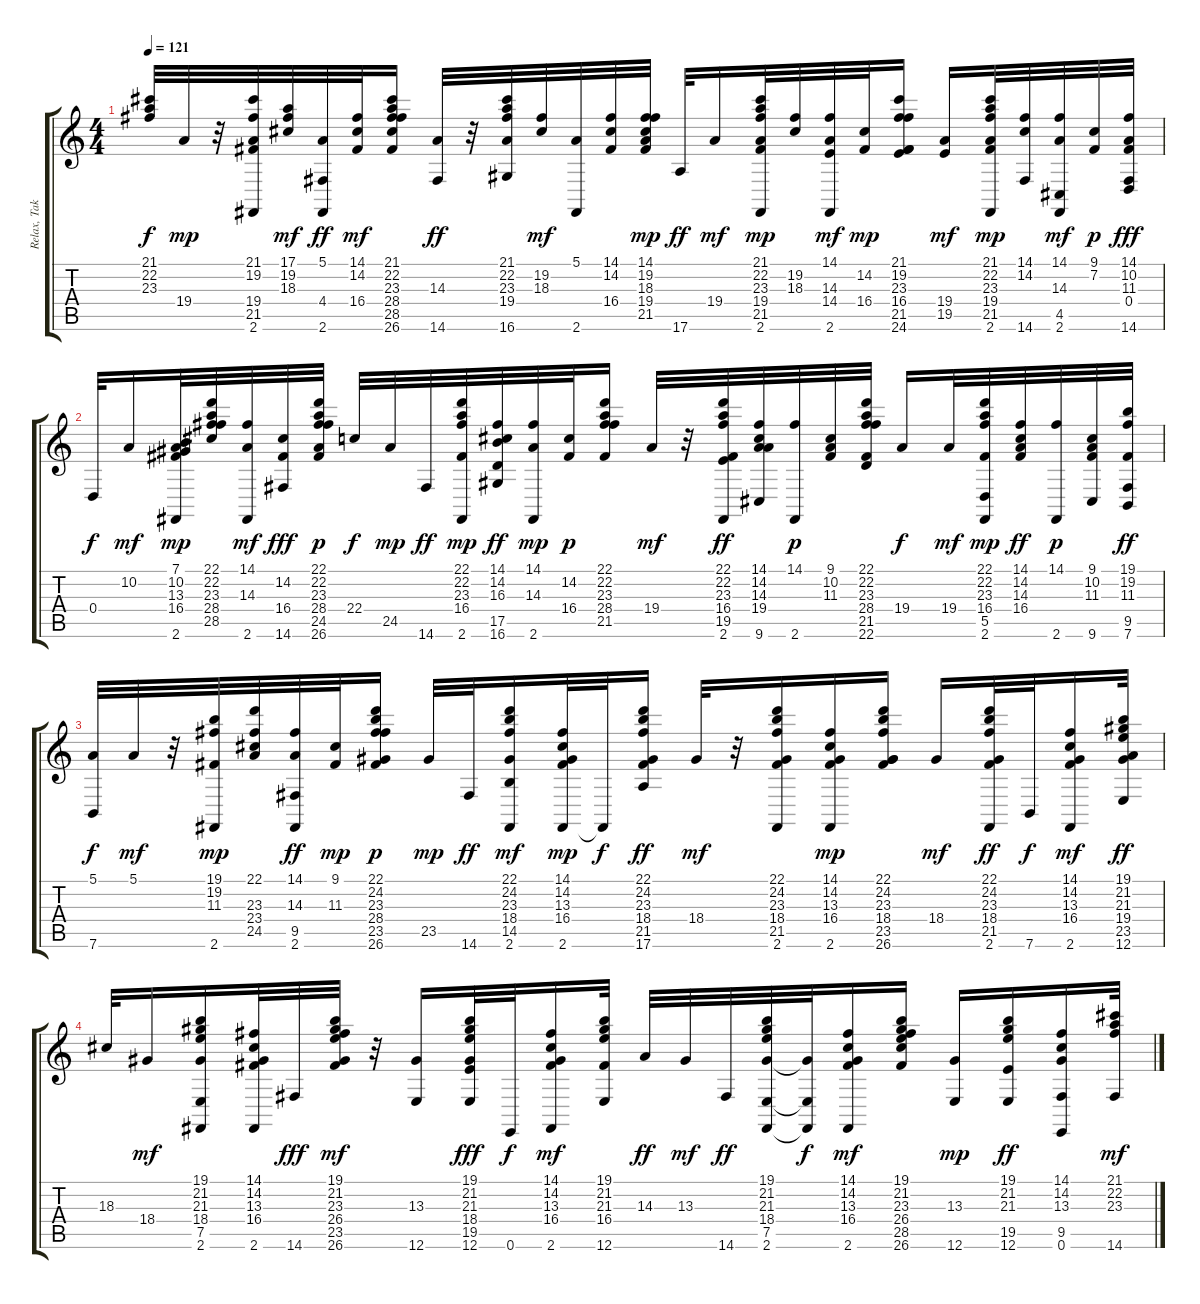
\track ("Relax, Take It Easy - Mika" "Relax, Tak") {instrument glockenspiel}
\staff {score tabs}
\tuning (E4 B3 G3 D3 A2 E2) {hide}
\ts (4 4)
\tempo 121
\clef g2
\ks c
(21.1{t} 22.2{t} 23.3{t}).32{dy f} 19.4.32{dy mp} r.32 (21.1 19.2 19.4 21.5 2.6).32 (17.1 19.2 18.3).32{dy mf} (5.1 4.4 2.6).32{dy ff} (14.1 14.2 16.4).32{dy mf} (21.1 22.2 23.3 28.4 28.5 26.6).16 (14.3 14.6).32{dy ff} r.32 (21.1 22.2 23.3 19.4 16.6).32 (19.2 18.3).32{dy mf} (5.1 2.6).32 (14.1 14.2 16.4).32 (14.1 19.2 18.3 19.4 21.5).32{dy mp} 17.6.32{dy ff} 19.4.16{dy mf} (21.1 22.2 23.3 19.4 21.5 2.6).32{dy mp} (19.2 18.3).32 (14.1 14.3 14.4 2.6).32{dy mf} (14.2 16.4).32{dy mp} (21.1 19.2 23.3 16.4 21.5 24.6).16 (19.4 19.5).16{dy mf} (21.1 22.2 23.3 19.4 21.5 2.6).32{dy mp} (14.1 14.2 14.6).32 (14.1 14.3 4.5 2.6).32{dy mf} (9.1 7.2).32{dy p} (14.1 10.2 11.3 0.4 14.6).32{dy fff} |
0.4.32{dy f} 10.2.16{dy mf} (7.1 10.2 13.3 16.4 2.6).32{dy mp} (22.1 22.2 23.3 28.4 28.5).32 (14.1 14.3 2.6).32{dy mf} (14.2 16.4 14.6).32{dy fff} (22.1 22.2 23.3 28.4 24.5 26.6).32{dy p} 22.4.32{dy f} 24.5.32{dy mp} 14.6.32{dy ff} (22.1 22.2 23.3 16.4 2.6).32{dy mp} (14.1 14.2 16.3 17.5 16.6).32{dy ff} (14.1 14.3 2.6).32{dy mp} (14.2 16.4).32{dy p} (22.1 22.2 23.3 28.4 21.5).16 19.4.32{dy mf} r.32 (22.1 22.2 23.3 16.4 19.5 2.6).32{dy ff} (14.1 14.2 14.3 19.4 9.6).32 (14.1 2.6).32{dy p} (9.1 10.2 11.3).32 (22.1 22.2 23.3 28.4 21.5 22.6).32 19.4.16{dy f} 19.4.32{dy mf} (22.1 22.2 23.3 16.4 5.5 2.6).32{dy mp} (14.1 14.2 14.3 16.4).32{dy ff} (14.1 2.6).32{dy p} (9.1 10.2 11.3 9.6).32 (19.1 19.2 11.3 9.5 7.6).32{dy ff} |
(5.1 7.6).32{dy f} 5.1.32{dy mf} r.32 (19.1 19.2 11.3 2.6).32{dy mp} (22.1 23.3 23.4 24.5).32 (14.1 14.3 9.5 2.6).32{dy ff} (9.1 11.3).32{dy mp} (22.1 24.2 23.3 28.4 23.5 26.6).16{dy p} 23.5.32{dy mp} 14.6.32{dy ff} (22.1 24.2 23.3 18.4 14.5 2.6).16{dy mf} (14.1 14.2 13.3 16.4 2.6).32{dy mp} 2.6{t}.32{dy f} (22.1 24.2 23.3 18.4 21.5 17.6).16{dy ff} 18.4.32{dy mf} r.32 (22.1 24.2 23.3 18.4 21.5 2.6).16 (14.1 14.2 13.3 16.4 2.6).16{dy mp} (22.1 24.2 23.3 18.4 23.5 26.6).16 18.4.16{dy mf} (22.1 24.2 23.3 18.4 21.5 2.6).32{dy ff} 7.6.32{dy f} (14.1 14.2 13.3 16.4 2.6).16{dy mf} (19.1 21.2 21.3 19.4 23.5 12.6).32{dy ff} |
18.3.32 18.4.16{dy mf} (19.1 21.2 21.3 18.4 7.5 2.6).16 (14.1 14.2 13.3 16.4 2.6).32 14.6.32{dy fff} (19.1 21.2 23.3 26.4 23.5 26.6).32{dy mf} r.32 (13.3 12.6).16 (19.1 21.2 21.3 18.4 19.5 12.6).32{dy fff} 0.6.32{dy f} (14.1 14.2 13.3 16.4 2.6).16{dy mf} (19.1 21.2 21.3 16.4 12.6).32 14.3.32{dy ff} 13.3.32{dy mf} 14.6.32{dy ff} (19.1 21.2 21.3 18.4 7.5 2.6).32 (18.4{t} 7.5{t} 2.6{t}).32{dy f} (14.1 14.2 13.3 16.4 2.6).16{dy mf} (19.1 21.2 23.3 26.4 28.5 26.6).16 (13.3 12.6).16{dy mp} (19.1 21.2 21.3 19.5 12.6).16{dy ff} (14.1 14.2 13.3 9.5 0.6).16 (21.1 22.2 23.3 14.6).32{dy mf}
